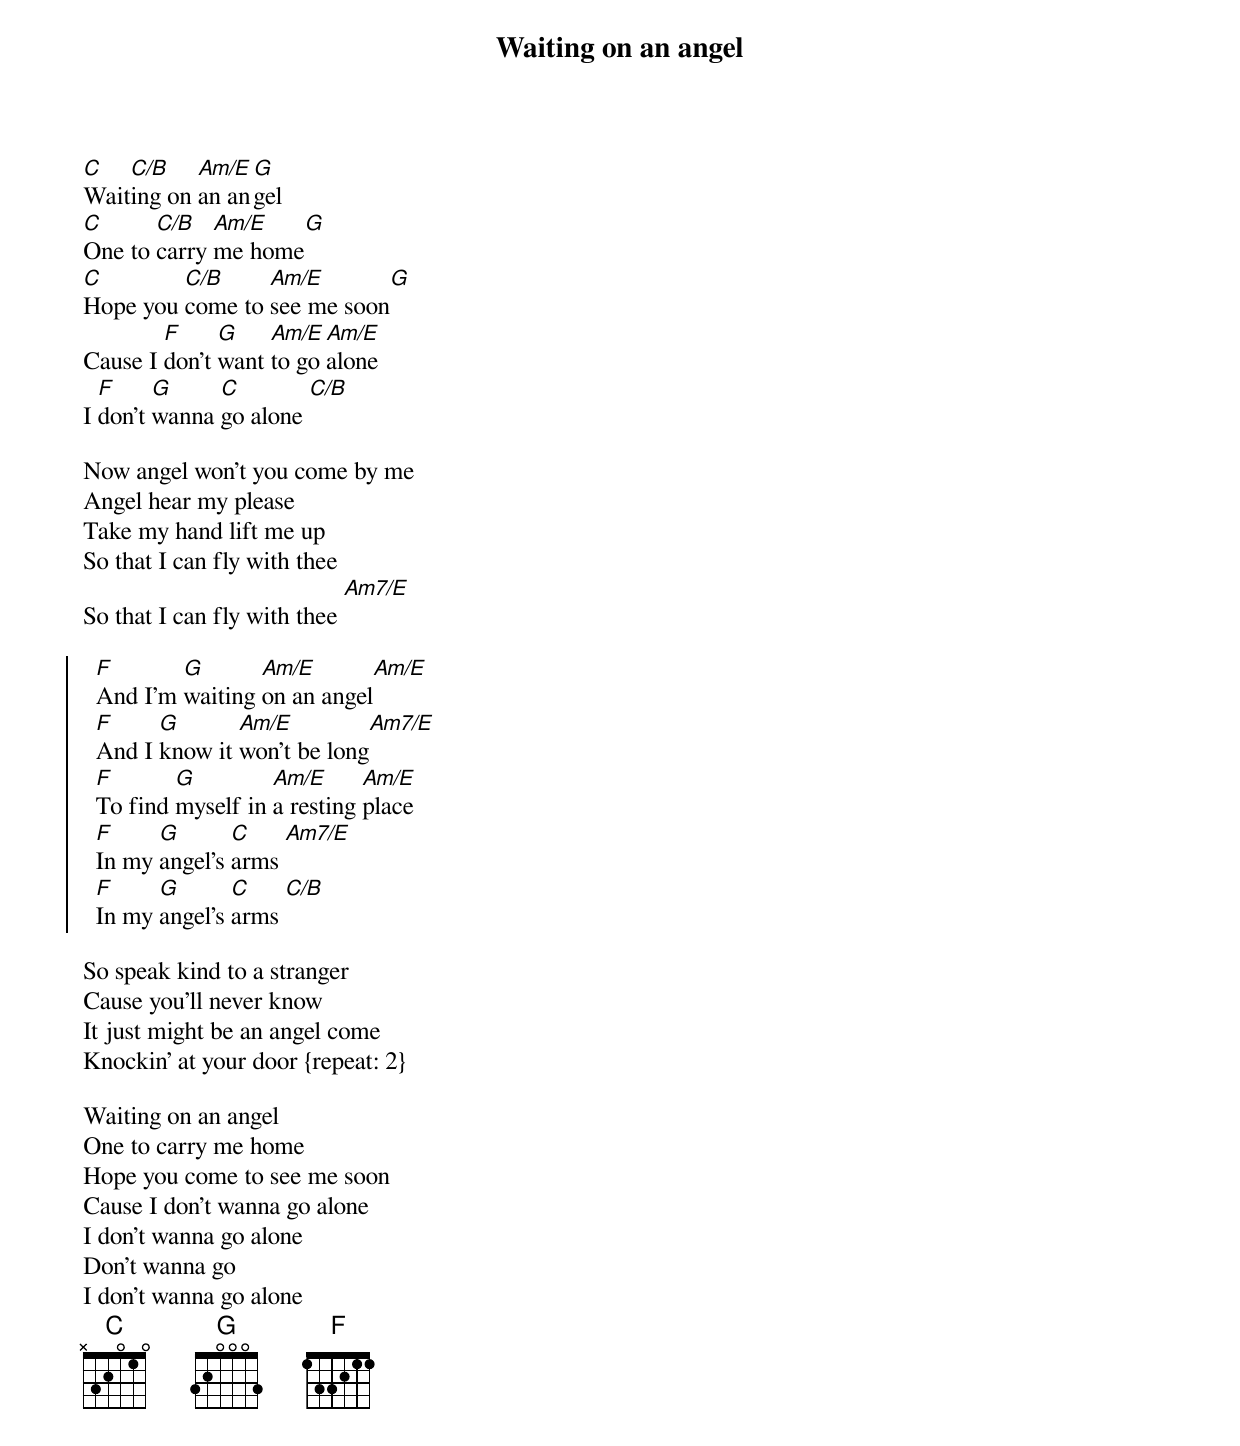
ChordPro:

{title: Waiting on an angel}
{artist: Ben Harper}
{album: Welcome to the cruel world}
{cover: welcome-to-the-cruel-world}
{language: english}
{columns: 2}
{define: C frets X 3 0 0 1 0 special}
{define: C/B frets X 2 0 0 1 0 special}
{define: Am7/E frets 0 0 0 0 1 0 special}
{define: G frets 3 0 0 0 0 0 special}
{define: F frets 1 0 0 2 1 0 special}

[C]Wait[C/B]ing on [Am/E]an an[G]gel
[C]One to [C/B]carry [Am/E]me home[G]
[C]Hope you [C/B]come to [Am/E]see me soon[G]
Cause I [F]don't [G]want [Am/E]to go [Am/E]alone
I [F]don't [G]wanna [C]go alone [C/B]

Now angel won't you come by me
Angel hear my please
Take my hand lift me up
So that I can fly with thee
So that I can fly with thee [Am7/E]

{start_of_chorus}
  [F]And I'm [G]waiting [Am/E]on an angel[Am/E]
  [F]And I [G]know it [Am/E]won't be long[Am7/E]
  [F]To find [G]myself in [Am/E]a resting [Am/E]place
  [F]In my [G]angel's [C]arms [Am7/E]
  [F]In my [G]angel's [C]arms [C/B]
{end_of_chorus}

So speak kind to a stranger
Cause you'll never know
It just might be an angel come
Knockin' at your door {repeat: 2}

Waiting on an angel
One to carry me home
Hope you come to see me soon
Cause I don't wanna go alone
I don't wanna go alone
Don't wanna go
I don't wanna go alone
